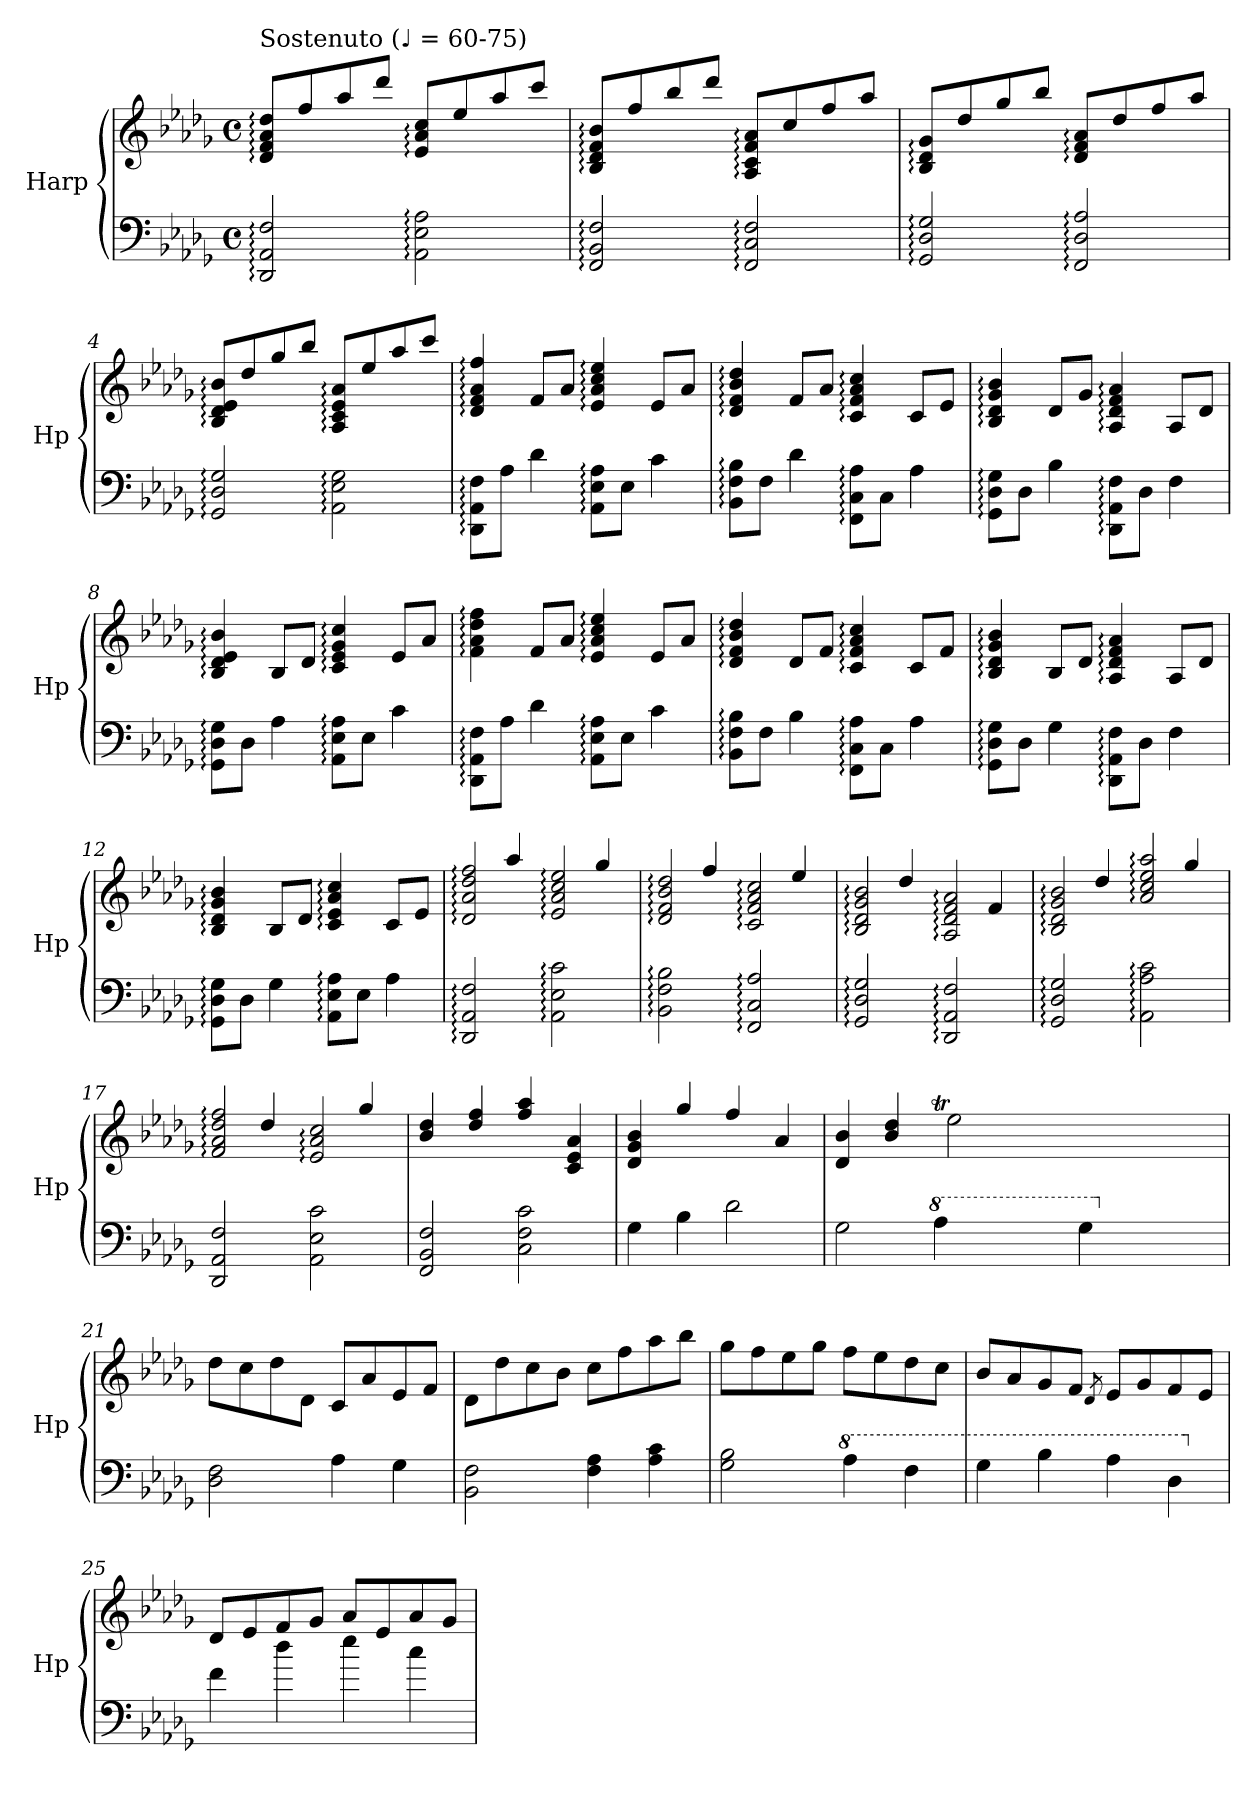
**kern	**kern
*part1	*part1
*staff2	*staff1
*I"Harp	*
*I'Hp	*
*clefF4	*clefG2
*k[b-e-a-d-g-]	*k[b-e-a-d-g-]
*D-:	*D-:
*M4/4	*M4/4
*met(c)	*met(c)
=1	=1
!	!LO:TX:a:t=Sostenuto (♩ = 60-75)
2DD-/: 2AA-/: 2F/:	8d-/: 8f/: 8a-/: 8dd-/:L
.	8ff/
.	8aa-/
.	8ddd-/J
2AA-\: 2E-\: 2A-\:	8e-/: 8a-/: 8cc/:L
.	8ee-/
.	8aa-/
.	8ccc/J
=2	=2
2FF/: 2BB-/: 2F/:	8B-/: 8d-/: 8f/: 8b-/:L
.	8ff/
.	8bb-/
.	8ddd-/J
2FF/: 2C/: 2F/:	8A-/: 8c/: 8f/: 8a-/:L
.	8cc/
.	8ff/
.	8aa-/J
=3	=3
2GG-/: 2D-/: 2G-/:	8B-/: 8d-/: 8g-/:L
.	8dd-/
.	8gg-/
.	8bb-/J
2FF/: 2D-/: 2A-/:	8d-/: 8f/: 8a-/:L
.	8dd-/
.	8ff/
.	8aa-/J
=4	=4
2GG-/: 2D-/: 2G-/:	8B-/: 8d-/: 8e-/: 8b-/:L
.	8dd-/
.	8gg-/
.	8bb-/J
2AA-\: 2E-\: 2G-\:	8A-/: 8c/: 8e-/: 8a-/:L
.	8ee-/
.	8aa-/
.	8ccc/J
!!LO:LB:g=z
=5	=5
8DD-\: 8AA-\: 8F\:L	4d-/: 4f/: 4a-/: 4ff/:
8A-\J	.
4d-\	8f/L
.	8a-/J
8AA-\: 8E-\: 8A-\:L	4e-/: 4a-/: 4cc/: 4ee-/:
8E-\J	.
4c\	8e-/L
.	8a-/J
=6	=6
8BB-\: 8F\: 8B-\:L	4d-/: 4f/: 4b-/: 4dd-/:
8F\J	.
4d-\	8f/L
.	8a-/J
8FF\: 8C\: 8A-\:L	4c/: 4f/: 4a-/: 4cc/:
8C\J	.
4A-\	8c/L
.	8e-/J
=7	=7
8GG-\: 8D-\: 8G-\:L	4B-/: 4d-/: 4g-/: 4b-/:
8D-\J	.
4B-\	8d-/L
.	8g-/J
8DD-\: 8AA-\: 8F\:L	4A-/: 4d-/: 4f/: 4a-/:
8D-\J	.
4F\	8A-/L
.	8d-/J
=8	=8
8GG-\: 8D-\: 8G-\:L	4B-/: 4d-/: 4e-/: 4b-/:
8D-\J	.
4A-\	8B-/L
.	8d-/J
8AA-\: 8E-\: 8A-\:L	4c/: 4e-/: 4g-/: 4cc/:
8E-\J	.
4c\	8e-/L
.	8a-/J
!!LO:LB:g=z
=9	=9
8DD-\: 8AA-\: 8F\:L	4f\: 4a-\: 4dd-\: 4ff\:
8A-\J	.
4d-\	8f/L
.	8a-/J
8AA-\: 8E-\: 8A-\:L	4e-/: 4a-/: 4cc/: 4ee-/:
8E-\J	.
4c\	8e-/L
.	8a-/J
=10	=10
8BB-\: 8F\: 8B-\:L	4d-/: 4f/: 4b-/: 4dd-/:
8F\J	.
4B-\	8d-/L
.	8f/J
8FF\: 8C\: 8A-\:L	4c/: 4f/: 4a-/: 4cc/:
8C\J	.
4A-\	8c/L
.	8f/J
=11	=11
8GG-\: 8D-\: 8G-\:L	4B-/: 4d-/: 4g-/: 4b-/:
8D-\J	.
4G-\	8B-/L
.	8d-/J
8DD-\: 8AA-\: 8F\:L	4A-/: 4d-/: 4f/: 4a-/:
8D-\J	.
4F\	8A-/L
.	8d-/J
=12	=12
8GG-\: 8D-\: 8G-\:L	4B-/: 4d-/: 4g-/: 4b-/:
8D-\J	.
4G-\	8B-/L
.	8d-/J
8AA-\: 8E-\: 8A-\:L	4c/: 4e-/: 4a-/: 4cc/:
8E-\J	.
4A-\	8c/L
.	8e-/J
!!LO:LB:g=z
=13	=13
*	*^
2DD-/: 2AA-/: 2F/:	2d-/: 2a-/: 2dd-/: 2ff/:	4rgggyy
.	.	4aa-/
2AA-\: 2E-\: 2c\:	2e-/: 2a-/: 2cc/: 2ee-/:	4rgggyy
.	.	4gg-/
=14	=14	=14
2BB-\: 2F\: 2B-\:	2d-/: 2f/: 2b-/: 2dd-/:	4rgggyy
.	.	4ff/
2FF/: 2C/: 2A-/:	2c/: 2f/: 2a-/: 2cc/:	4rgggyy
.	.	4ee-/
=15	=15	=15
2GG-/: 2D-/: 2G-/:	2B-/: 2d-/: 2g-/: 2b-/:	4rgggyy
.	.	4dd-/
2DD-/: 2AA-/: 2F/:	2A-/: 2d-/: 2f/: 2a-/:	4rgggyy
.	.	4f/
=16	=16	=16
2GG-/: 2D-/: 2G-/:	2B-/: 2d-/: 2g-/: 2b-/:	4rgggyy
.	.	4dd-/
2AA-\: 2A-\: 2c\:	2a-/: 2cc/: 2ee-/: 2aa-/:	4rgggyy
.	.	4gg-/
!!LO:LB:g=z	!!
=17	=17	=17
2DD-/ 2AA-/ 2F/	2f/: 2a-/: 2dd-/: 2ff/:	4rcccyy
.	.	4dd-/
2AA-\ 2E-\ 2c\	2e-/: 2a-/: 2cc/:	4reeeyy
.	.	4gg-/
*	*v	*v
=18	=18
2FF/ 2BB-/ 2F/	4b-/ 4dd-/
.	4dd-/ 4ff/
2C\ 2F\ 2c\	4ff/ 4aa-/
.	4c/ 4e-/ 4a-/
=19	=19
4G-\	4d-/ 4g-/ 4b-/
4B-\	4gg-/
2d-\	4ff/
.	4a-/
=20	=20
*	*^
2G-\	4d-/ 4b-/	2ryy
.	4b-/ 4dd-/	.
*8va	*	*
4a-\	16ee-Tyy	2ee-\
.	32ffyy	.
.	32ee-yy	.
.	32ffyy	.
.	32ee-yy	.
.	32ffyy	.
.	32ee-yy	.
4g-\	32ffyy	.
.	32ee-yy	.
.	32ffyy	.
.	32ee-yy	.
.	32ffyy	.
.	32ee-yy	.
.	32ffyy	.
.	32ee-TTTyy	.
*	*v	*v
!!LO:PB:g=z
=21	=21
*X8va	*
2D-\ 2F\	8dd-\L
.	8cc\
.	8dd-\
.	8d-\J
4A-\	8c/L
.	8a-/
4G-\	8e-/
.	8f/J
=22	=22
2BB-\ 2F\	8d-\L
.	8dd-\
.	8cc\
.	8b-\J
4F\ 4A-\	8cc\L
.	8ff\
4A-\ 4c\	8aa-\
.	8bb-\J
=23	=23
2G-\ 2B-\	8gg-\L
.	8ff\
.	8ee-\
.	8gg-\J
*8va	*
4a-\	8ff\L
.	8ee-\
4f\	8dd-\
.	8cc\J
=24	=24
4g-\	8b-/L
.	8a-/
4b-\	8g-/
.	8f/J
.	8qd-/
4a-\	8e-/L
.	8g-/
4d-\	8f/
.	8e-/J
!!LO:LB:g=z
=25	=25
*X8va	*
4f\	8d-/L
.	8e-/
4dd-\	8f/
.	8g-/J
4ee-\	8a-/L
.	8e-/
4cc\	8a-/
.	8g-/J
=	=
*-	*-
